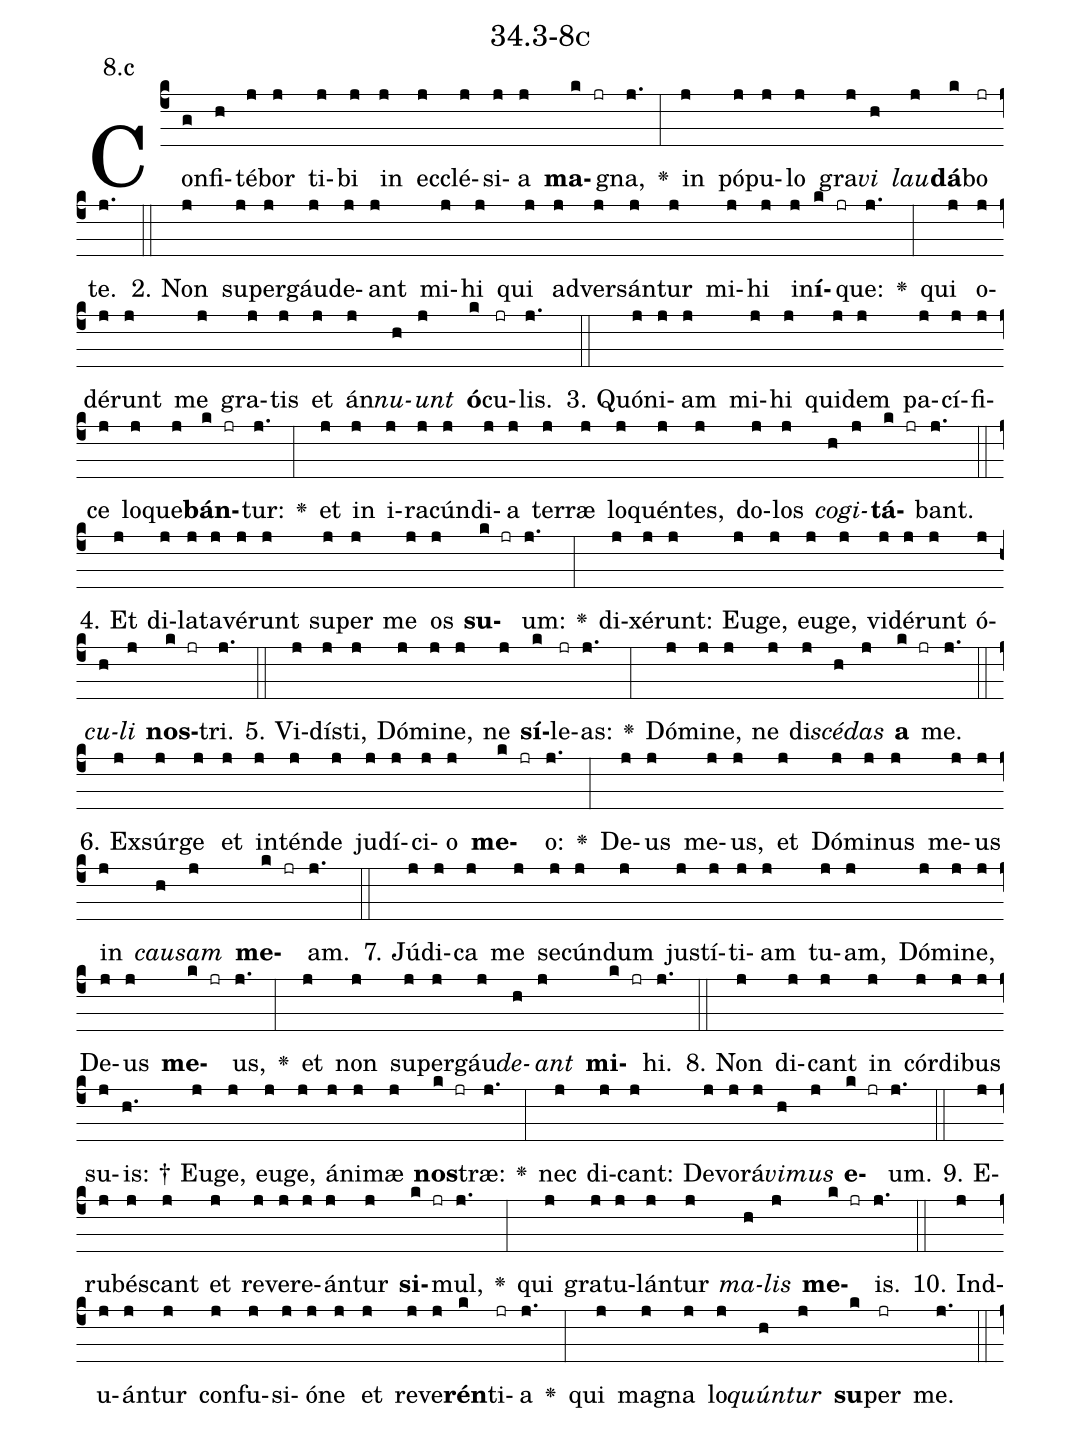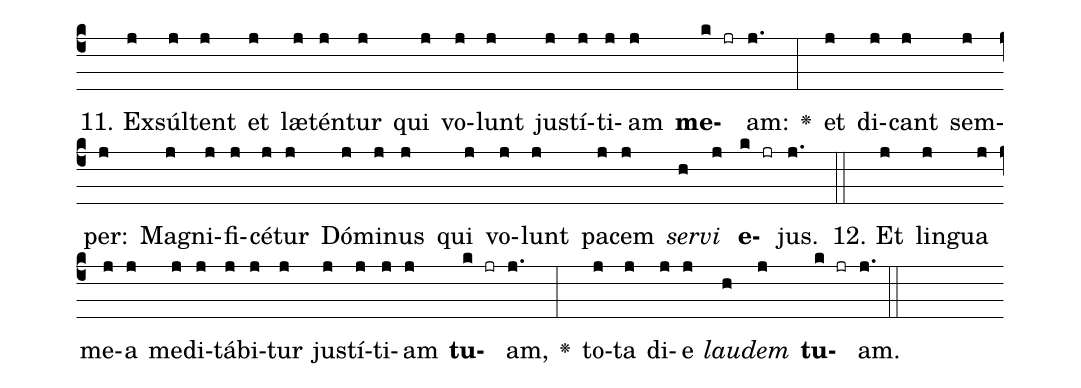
name: 34.3-8c;
annotation: 8.c;
%%
(c4)Con(g)fi(h)té(j)bor(j) ti(j)bi(j) in(j) ec(j)clé(j)si(j)a(j) <b>ma</b>(k jr)gna,(j.) <v>\greheightstar</v>(:) in(j) pó(j)pu(j)lo(j) gra(j)<i>vi</i>(h) <i>lau</i>(j)<b>dá</b>(k)bo(jr) te.(j.) (::)
2. Non(j) su(j)per(j)gáu(j)de(j)ant(j) mi(j)hi(j) qui(j) ad(j)ver(j)sán(j)tur(j) mi(j)hi(j) in(j)<b>í</b>(k jr)que:(j.) <v>\greheightstar</v>(:) qui(j) o(j)dé(j)runt(j) me(j) gra(j)tis(j) et(j) án(j)<i>nu</i>(h)<i>unt</i>(j) <b>ó</b>(k)cu(jr)lis.(j.) (::)
3. Quón(j)i(j)am(j) mi(j)hi(j) qui(j)dem(j) pa(j)cí(j)fi(j)ce(j) lo(j)que(j)<b>bán</b>(k jr)tur:(j.) <v>\greheightstar</v>(:) et(j) in(j) i(j)ra(j)cún(j)di(j)a(j) ter(j)ræ(j) lo(j)quén(j)tes,(j) do(j)los(j) <i>co</i>(h)<i>gi</i>(j)<b>tá</b>(k jr)bant.(j.) (::)
4. Et(j) di(j)la(j)ta(j)vé(j)runt(j) su(j)per(j) me(j) os(j) <b>su</b>(k jr)um:(j.) <v>\greheightstar</v>(:) di(j)xé(j)runt:(j) Eu(j)ge,(j) eu(j)ge,(j) vi(j)dé(j)runt(j) ó(j)<i>cu</i>(h)<i>li</i>(j) <b>nos</b>(k jr)tri.(j.) (::)
5. Vi(j)dís(j)ti,(j) Dó(j)mi(j)ne,(j) ne(j) <b>sí</b>(k)le(jr)as:(j.) <v>\greheightstar</v>(:) Dó(j)mi(j)ne,(j) ne(j) di(j)<i>scé</i>(h)<i>das</i>(j) <b>a</b>(k jr) me.(j.) (::)
6. Ex(j)súr(j)ge(j) et(j) in(j)tén(j)de(j) ju(j)dí(j)ci(j)o(j) <b>me</b>(k jr)o:(j.) <v>\greheightstar</v>(:) De(j)us(j) me(j)us,(j) et(j) Dó(j)mi(j)nus(j) me(j)us(j) in(j) <i>cau</i>(h)<i>sam</i>(j) <b>me</b>(k jr)am.(j.) (::)
7. Jú(j)di(j)ca(j) me(j) se(j)cún(j)dum(j) jus(j)tí(j)ti(j)am(j) tu(j)am,(j) Dó(j)mi(j)ne,(j) De(j)us(j) <b>me</b>(k jr)us,(j.) <v>\greheightstar</v>(:) et(j) non(j) su(j)per(j)gáu(j)<i>de</i>(h)<i>ant</i>(j) <b>mi</b>(k jr)hi.(j.) (::)
8. Non(j) di(j)cant(j) in(j) cór(j)di(j)bus(j) su(j)is: †(h.) Eu(j)ge,(j) eu(j)ge,(j) á(j)ni(j)mæ(j) <b>nos</b>(k jr)træ:(j.) <v>\greheightstar</v>(:) nec(j) di(j)cant:(j) De(j)vo(j)rá(j)<i>vi</i>(h)<i>mus</i>(j) <b>e</b>(k jr)um.(j.) (::)
9. E(j)ru(j)bés(j)cant(j) et(j) re(j)ve(j)re(j)án(j)tur(j) <b>si</b>(k jr)mul,(j.) <v>\greheightstar</v>(:) qui(j) gra(j)tu(j)lán(j)tur(j) <i>ma</i>(h)<i>lis</i>(j) <b>me</b>(k jr)is.(j.) (::)
10. Ind(j)u(j)án(j)tur(j) con(j)fu(j)si(j)ó(j)ne(j) et(j) re(j)ve(j)<b>rén</b>(k)ti(jr)a(j.) <v>\greheightstar</v>(:) qui(j) ma(j)gna(j) lo(j)<i>quún</i>(h)<i>tur</i>(j) <b>su</b>(k)per(jr) me.(j.) (::)
11. Ex(j)súl(j)tent(j) et(j) læ(j)tén(j)tur(j) qui(j) vo(j)lunt(j) jus(j)tí(j)ti(j)am(j) <b>me</b>(k jr)am:(j.) <v>\greheightstar</v>(:) et(j) di(j)cant(j) sem(j)per:(j) Ma(j)gni(j)fi(j)cé(j)tur(j) Dó(j)mi(j)nus(j) qui(j) vo(j)lunt(j) pa(j)cem(j) <i>ser</i>(h)<i>vi</i>(j) <b>e</b>(k jr)jus.(j.) (::)
12. Et(j) lin(j)gua(j) me(j)a(j) me(j)di(j)tá(j)bi(j)tur(j) jus(j)tí(j)ti(j)am(j) <b>tu</b>(k jr)am,(j.) <v>\greheightstar</v>(:) to(j)ta(j) di(j)e(j) <i>lau</i>(h)<i>dem</i>(j) <b>tu</b>(k jr)am.(j.) (::)
